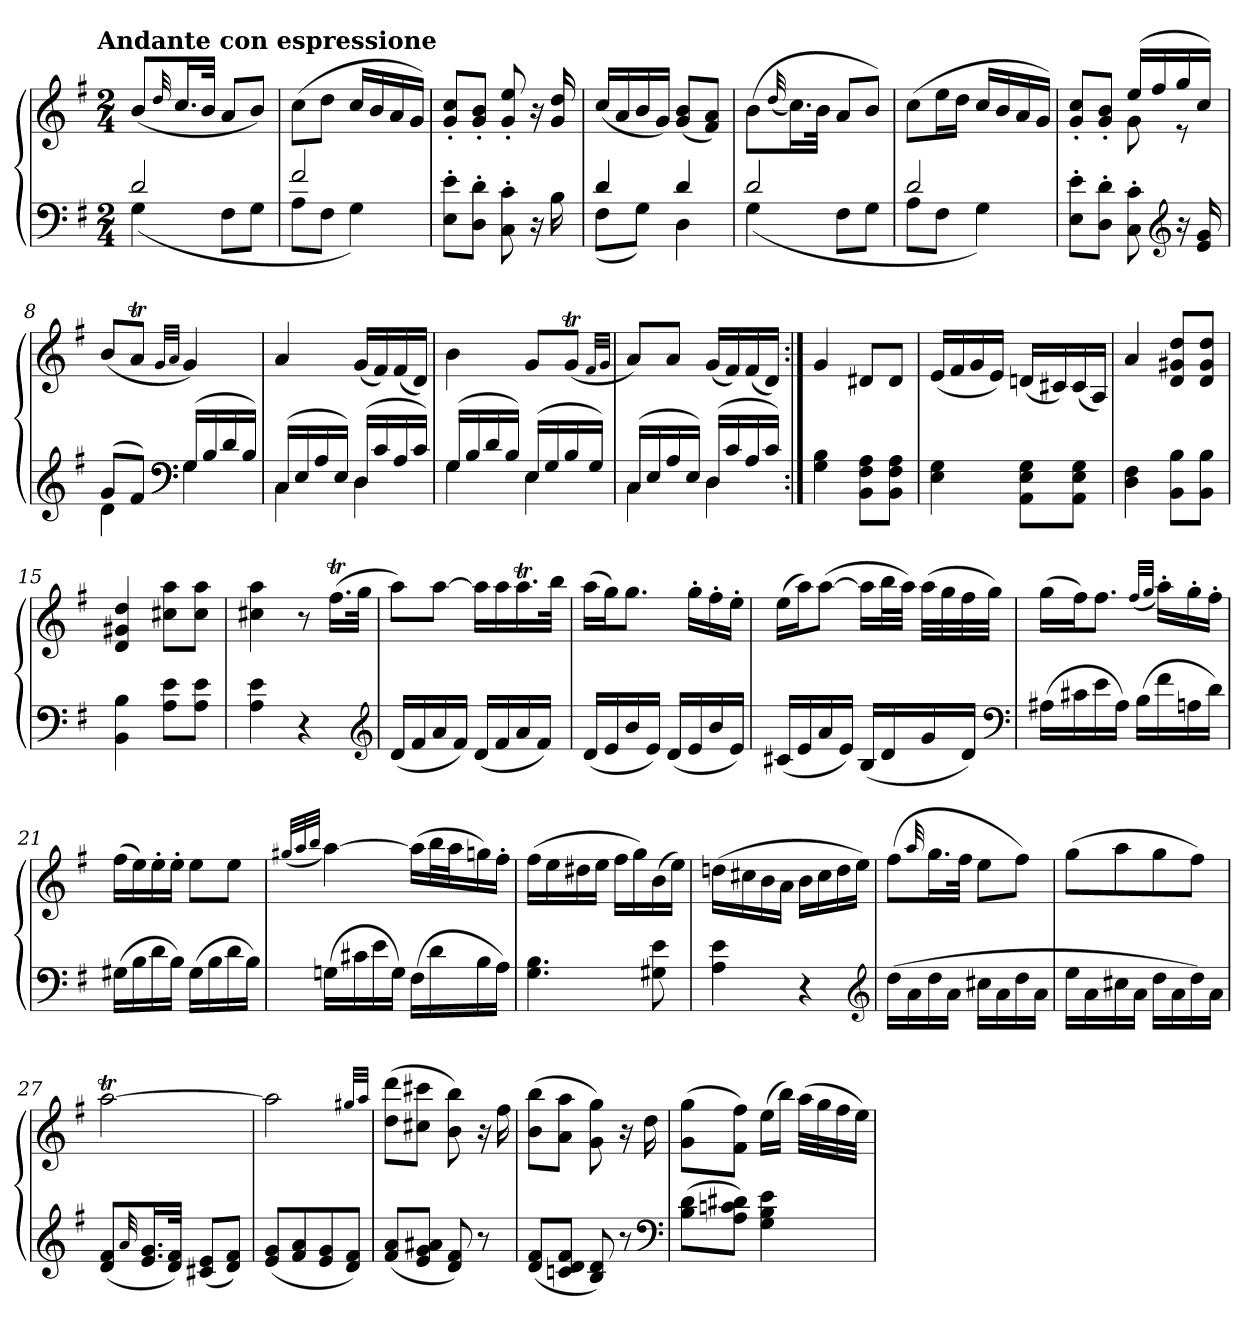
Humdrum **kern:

**kern	**kern
*part1	*part1
*staff2	*staff1
*clefF4	*clefG2
*k[f#]	*k[f#]
*G:	*G:
!!LO:TX:omd:t=Andante con espressione
*M2/4	*M2/4
*MM84	*MM84
=1	=1
*^	*
2d	(4G	(8b/L
.	.	32qqdd/
.	.	16.cc/L
.	.	32b/JJk
.	8F#L	8aL
.	8GJ	8bJ)
=2	=2	=2
2f#	8AL	(8ccL
.	8F#J	8ddJ
.	4G)	16ccLL
.	.	16b
.	.	16a
.	.	16gJJ)
*v	*v	*
=3	=3
8E' 8e'L	8g' 8cc'L
8D' 8d'J	8g' 8b'J
8C' 8c'	8g'/ 8ee'/
16r	16r
16B	16g/ 16dd/
=4	=4
*^	*
4d	(8F#L	(16ccLL
.	.	16a
.	8GJ)	16b
.	.	16gJJ)
4d	4D	(8g 8bL
.	.	8f# 8aJ)
=5	=5	=5
2d	(4G	(8bL
.	.	(32qqdd/
.	.	16.ccL)
.	.	32bJJk
.	8F#L	8aL
.	8GJ	8bJ)
=6	=6	=6
2d	8AL	(8ccL
.	8F#J	16eeL
.	.	16ddJJ
.	4G)	16ccLL
.	.	16b
.	.	16a
.	.	16gJJ)
*v	*v	*
=7	=7
*	*^
8E' 8e'L	8g' 8cc'L	4ryy
8D' 8d'J	8g' 8b'J	.
8C' 8c'	(16eeLL	8g
.	16ff#	.
*clefG2	*	*
16r	16gg	8r
16e 16g	16ccJJ)	.
*	*v	*v
=8	=8
*^	*
(8gL	4d	(8bL
8f#J)	.	8aTJ
*clefF4	*	*
.	.	32qg/LLL
.	.	32qa/JJJ
(16GLL	4G	4g)
16B	.	.
16d	.	.
16BJJ)	.	.
=9	=9	=9
(16CLL	4C	4a
16E	.	.
16A	.	.
16EJJ)	.	.
(16DLL	4D	(16gLL
16c	.	16f#)
16A	.	(16f#
16cJJ)	.	16dJJ)
=10	=10	=10
(16GLL	4G	4b
16B	.	.
16d	.	.
16BJJ)	.	.
(16ELL	4E	8gL
16G	.	.
16B	.	(8gTJ
16GJJ)	.	.
.	.	32qf#/LLL
.	.	32qg/JJJ
=11	=11	=11
(16CLL	4C	8aL)
16E	.	.
16A	.	8aJ
16EJJ)	.	.
(16DLL	4D	(16gLL
16c	.	16f#)
16A	.	(16f#
16cJJ)	.	16dJJ)
*v	*v	*
=12:|!	=12:|!
4G 4B	4g
8BB 8F# 8AL	8d#XL
8BB 8F# 8AJ	8d#J
=13	=13
4E 4G	(16eLL
.	16f#
.	16g
.	16eJJ)
8AA\ 8E\ 8G\L	(16dnLL
.	16c#X)
8AA\ 8E\ 8G\J	(16c#
.	16AJJ)
=14	=14
4D 4F#	4a
8BB 8BL	8d 8g#X 8ddL
8BB 8BJ	8d 8g# 8ddJ
=15	=15
4BB 4B	4d 4g#X 4dd
8A 8eL	8cc#X 8aaL
8A 8eJ	8cc# 8aaJ
=16	=16
4A 4e	4cc#X 4aa
4r	8r
.	(16.ff#tLL
.	32ggJJk
*clefG2	*
=17	=17
(16dLL	8aaL)
16f#	.
16a	[8aaJ
16f#JJ)	.
(16dLL	16aaLL]
16f#	16aa
16a	16.aaT
16f#JJ)	.
.	32bbJJk
=18	=18
(16dLL	(16aaLL
16e	16ggJ)
16b	8.ggJ
16eJJ)	.
(16dLL	.
16e	16gg'LL
16b	16ff#'
16eJJ)	16ee'JJ
=19	=19
(16c#XLL	(16eeLL
16e	16aaJ)
16a	([8aaJ
16eJJ)	.
(16BLL	16aaLL]
16d	32bbL
.	32aaJJJ)
16g	(32aaLLL
.	32gg
16dJJ)	32ff#
.	32ggJJJ)
*clefF4	*
=20	=20
(16A#XLL	(16ggLL
16c#X	16ff#J)
16e	8.ff#J
16A#JJ)	.
(16BLL	.
.	(32qff#/LLL
.	32qgg/JJJ
16f#	16aa'LL)
16An	16gg'
16dJJ)	16ff#'JJ
=21	=21
(16G#XLL	(16ff#LL
16B	16ee)
16d	16ee'
16BJJ)	16ee'JJ
(16G#LL	8eeL
16B	.
16d	8eeJ
16BJJ)	.
=22	=22
.	(32qgg#X/LLL
.	32qaa/
.	32qbb/JJJ
(16GnLL	[4aa)
16c#X	.
16e	.
16GJJ)	.
(16F#LL	(16aaLL]
16d	32bbL
.	32aaJ
16B	16ggn)
16AJJ)	16ff#'JJ
=23	=23
4.G 4.B	(16ff#LL
.	16ee
.	16dd#X
.	16eeJJ
.	16ff#LL
.	16gg)
8G#X 8e	(16b
.	16eeJJ)
=24	=24
4A 4e	(16ddnLL
.	16cc#X
.	16b
.	16aJJ
4r	16bLL
.	16cc#
.	16dd
.	16eeJJ)
*clefG2	*
=25	=25
(16ddLL	(8ff#L
16a	.
.	32qqaa/
16dd	16.ggL
16aJJ	.
.	32ff#JJk
16cc#XLL	8eeL
16a	.
16dd	8ff#J)
16aJJ	.
=26	=26
16eeLL	(8ggL
16a	.
16cc#X	8aa
16aJJ	.
16ddLL	8gg
16a	.
16dd)	8ff#J)
16aJJ	.
=27	=27
(8d 8f#L	[2aaT
32qqa/	.
16.e 16.gL	.
32d 32f#JJk)	.
(8c#X 8eL	.
8d 8f#J)	.
=28	=28
(8e 8gL	2aa]
8f# 8a	.
8e 8g	.
8d 8f#J)	.
.	32qgg#X/LLL
.	32qaa/JJJ
=29	=29
(8f# 8aL	(8dd 8dddL
8e 8g 8a#XJ	8cc#X 8ccc#XJ
8d 8f#)	8b 8bb)
8r	16r
.	16ff#
=30	=30
(8d 8f#L	(8b 8bbL
8cn 8d 8f#J	8a 8aaJ
8B 8d)	8g 8gg)
8r	16r
.	16dd
*clefF4	*
=31	=31
(8B 8dL	(8g 8ggL
8A 8cn 8d#XJ)	8f# 8ff#J)
4G 4B 4e	(16eeLL
.	16bbJJ)
.	(32aaLLL
.	32gg
.	32ff#
.	32eeJJJ)
=	=
*-	*-
